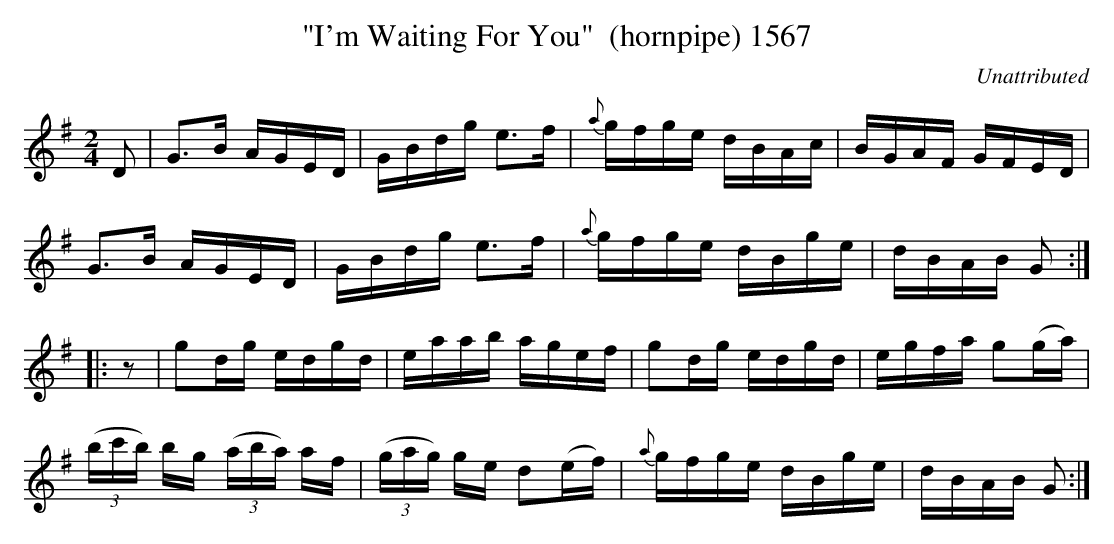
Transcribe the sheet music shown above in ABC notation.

X:1
T:"I'm Waiting For You"  (hornpipe) 1567
C:Unattributed
BRENNAN July 2003 (HTTP://WWW.SOSYOURMOM.COM)
M:2/4
L:1/16
K:G
D2|G3B AGED|GBdg e3f|{a}gfge dBAc|BGAF GFED|
G3B AGED|GBdg e3f|{a}gfge dBge|dBAB G2:|
|:z2|g2dg edgd|eaab agef|g2dg edgd|egfa g2(ga)|
(3(bc'b) bg  (3(aba) af| (3(gag) ge d2(ef)| {a}gfge dBge|dBAB G2:|
